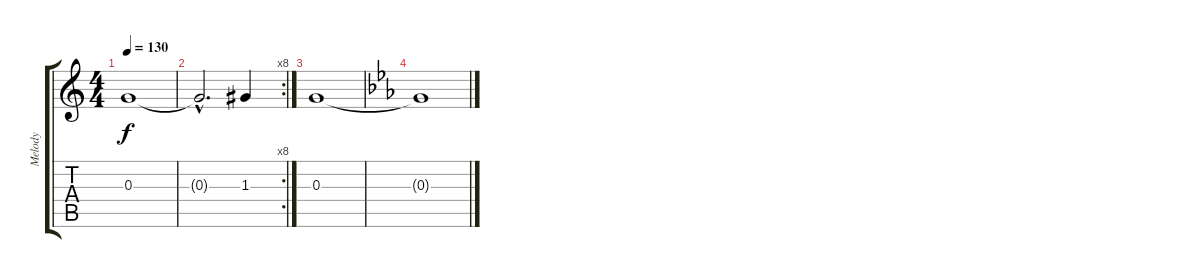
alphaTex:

\track ("Melody" "Melody") {instrument acousticguitarsteel}
\staff {score tabs}
\tuning (E4 B3 G3 D3 A2 E2) {hide}
\ts (4 4)
\tempo 130
\clef g2
\ks c
0.3.1{dy f} |
\rc 8
0.3{hac t}.2{d} 1.3.4 |
0.3.1 |
\ks eb
0.3{t}.1
